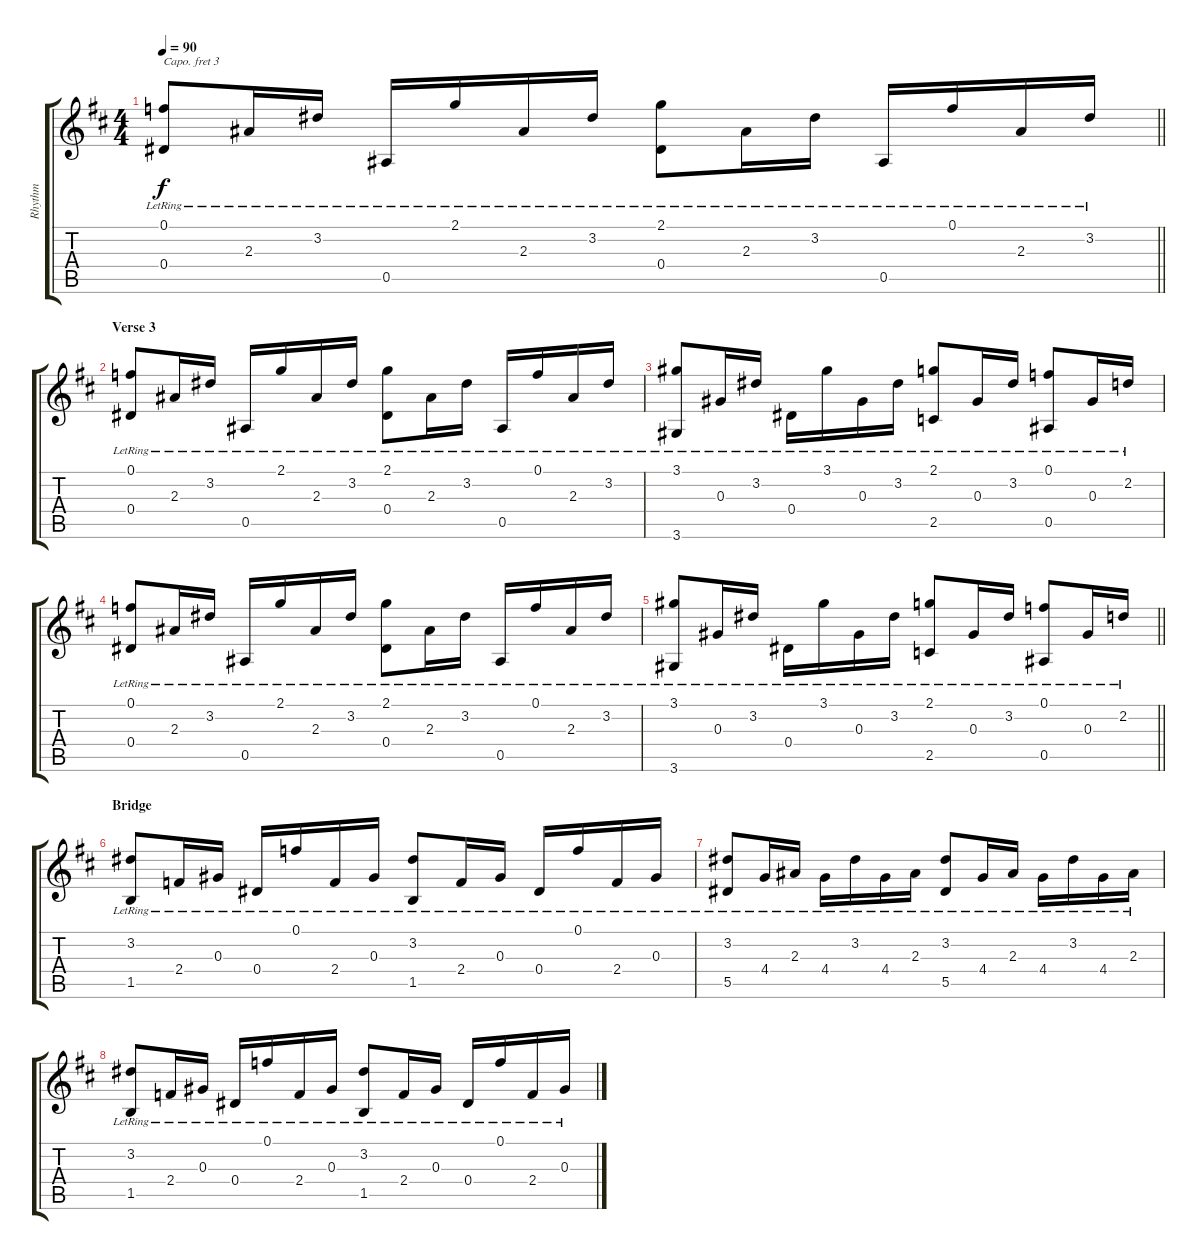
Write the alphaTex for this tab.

\track ("Rhythm" "Rhythm") {instrument acousticguitarsteel}
\staff {score tabs}
\capo 3
\tuning (D4 A3 F3 C3 G2 D2) {hide}
\ts (4 4)
\tempo 90
\clef g2
\barLineRight lightlight
\ks d
(0.1{lr} 0.4{lr}).8{dy f} 2.3{lr}.16 3.2{lr}.16 0.5{lr}.16 2.1{lr}.16 2.3{lr}.16 3.2{lr}.16 (2.1{lr} 0.4{lr}).8 2.3{lr}.16 3.2{lr}.16 0.5{lr}.16 0.1{lr}.16 2.3{lr}.16 3.2{lr}.16 |
\section ("" "Verse 3")
(0.1{lr} 0.4{lr}).8 2.3{lr}.16 3.2{lr}.16 0.5{lr}.16 2.1{lr}.16 2.3{lr}.16 3.2{lr}.16 (2.1{lr} 0.4{lr}).8 2.3{lr}.16 3.2{lr}.16 0.5{lr}.16 0.1{lr}.16 2.3{lr}.16 3.2{lr}.16 |
(3.1{lr} 3.6{lr}).8 0.3{lr}.16 3.2{lr}.16 0.4{lr}.16 3.1{lr}.16 0.3{lr}.16 3.2{lr}.16 (2.1{lr} 2.5{lr}).8 0.3{lr}.16 3.2{lr}.16 (0.1{lr} 0.5{lr}).8 0.3{lr}.16 2.2{lr}.16 |
(0.1{lr} 0.4{lr}).8 2.3{lr}.16 3.2{lr}.16 0.5{lr}.16 2.1{lr}.16 2.3{lr}.16 3.2{lr}.16 (2.1{lr} 0.4{lr}).8 2.3{lr}.16 3.2{lr}.16 0.5{lr}.16 0.1{lr}.16 2.3{lr}.16 3.2{lr}.16 |
\barLineRight lightlight
(3.1{lr} 3.6{lr}).8 0.3{lr}.16 3.2{lr}.16 0.4{lr}.16 3.1{lr}.16 0.3{lr}.16 3.2{lr}.16 (2.1{lr} 2.5{lr}).8 0.3{lr}.16 3.2{lr}.16 (0.1{lr} 0.5{lr}).8 0.3{lr}.16 2.2{lr}.16 |
\section ("" "Bridge")
(3.2{lr} 1.5{lr}).8 2.4{lr}.16 0.3{lr}.16 0.4{lr}.16 0.1{lr}.16 2.4{lr}.16 0.3{lr}.16 (3.2{lr} 1.5{lr}).8 2.4{lr}.16 0.3{lr}.16 0.4{lr}.16 0.1{lr}.16 2.4{lr}.16 0.3{lr}.16 |
(3.2{lr} 5.5{lr}).8 4.4{lr}.16 2.3{lr}.16 4.4{lr}.16 3.2{lr}.16 4.4{lr}.16 2.3{lr}.16 (3.2{lr} 5.5{lr}).8 4.4{lr}.16 2.3{lr}.16 4.4{lr}.16 3.2{lr}.16 4.4{lr}.16 2.3{lr}.16 |
(3.2{lr} 1.5{lr}).8 2.4{lr}.16 0.3{lr}.16 0.4{lr}.16 0.1{lr}.16 2.4{lr}.16 0.3{lr}.16 (3.2{lr} 1.5{lr}).8 2.4{lr}.16 0.3{lr}.16 0.4{lr}.16 0.1{lr}.16 2.4{lr}.16 0.3{lr}.16
